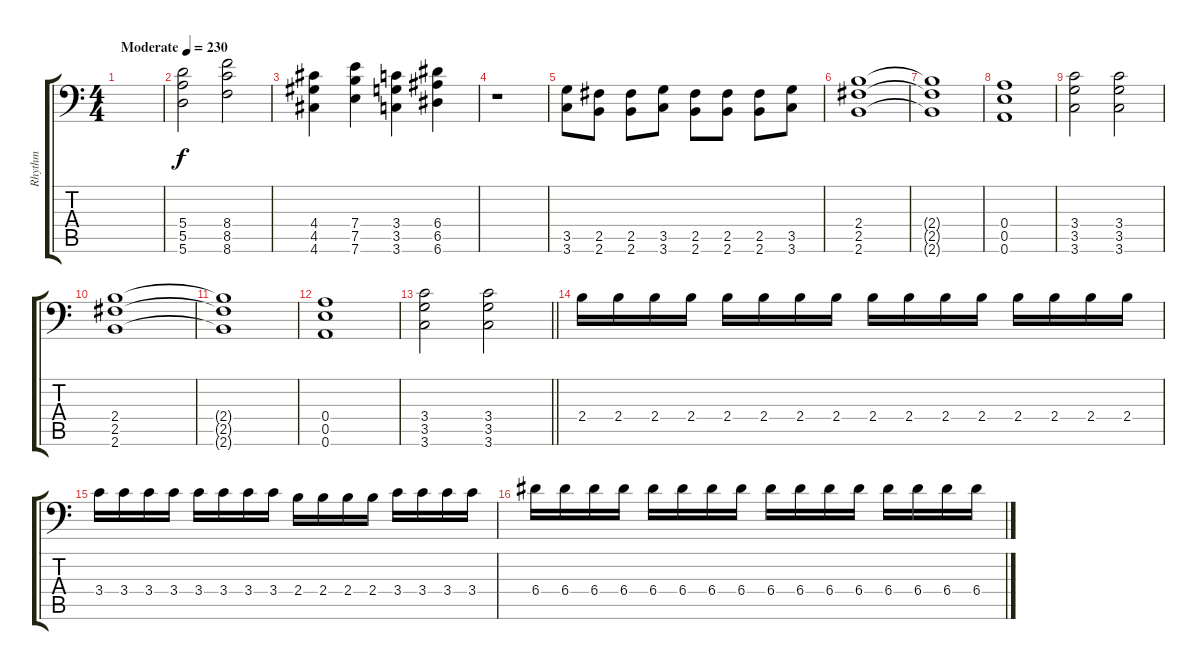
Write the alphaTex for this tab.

\track ("Rhythm" "Rhythm") {instrument distortionguitar}
\staff {score tabs}
\tuning (B3 Gb3 D3 A2 E2 A1) {hide}
\ts (4 4)
\tempo (230 "Moderate")
\clef f4
\ks c
|
(5.4 5.5 5.6).2 (8.4 8.5 8.6).2 |
(4.4 4.5 4.6).4 (7.4 7.5 7.6).4 (3.4 3.5 3.6).4 (6.4 6.5 6.6).4 |
r.1 |
(3.5 3.6).8 (2.5 2.6).8 (2.5 2.6).8 (3.5 3.6).8 (2.5 2.6).8 (2.5 2.6).8 (2.5 2.6).8 (3.5 3.6).8 |
(2.4 2.5 2.6).1 |
(2.4{t} 2.5{t} 2.6{t}).1 |
(0.4 0.5 0.6).1 |
(3.4 3.5 3.6).2 (3.4 3.5 3.6).2 |
(2.4 2.5 2.6).1 |
(2.4{t} 2.5{t} 2.6{t}).1 |
(0.4 0.5 0.6).1 |
\barLineRight lightlight
(3.4 3.5 3.6).2 (3.4 3.5 3.6).2 |
2.4.16 2.4.16 2.4.16 2.4.16 2.4.16 2.4.16 2.4.16 2.4.16 2.4.16 2.4.16 2.4.16 2.4.16 2.4.16 2.4.16 2.4.16 2.4.16 |
3.4.16 3.4.16 3.4.16 3.4.16 3.4.16 3.4.16 3.4.16 3.4.16 2.4.16 2.4.16 2.4.16 2.4.16 3.4.16 3.4.16 3.4.16 3.4.16 |
6.4.16 6.4.16 6.4.16 6.4.16 6.4.16 6.4.16 6.4.16 6.4.16 6.4.16 6.4.16 6.4.16 6.4.16 6.4.16 6.4.16 6.4.16 6.4.16
